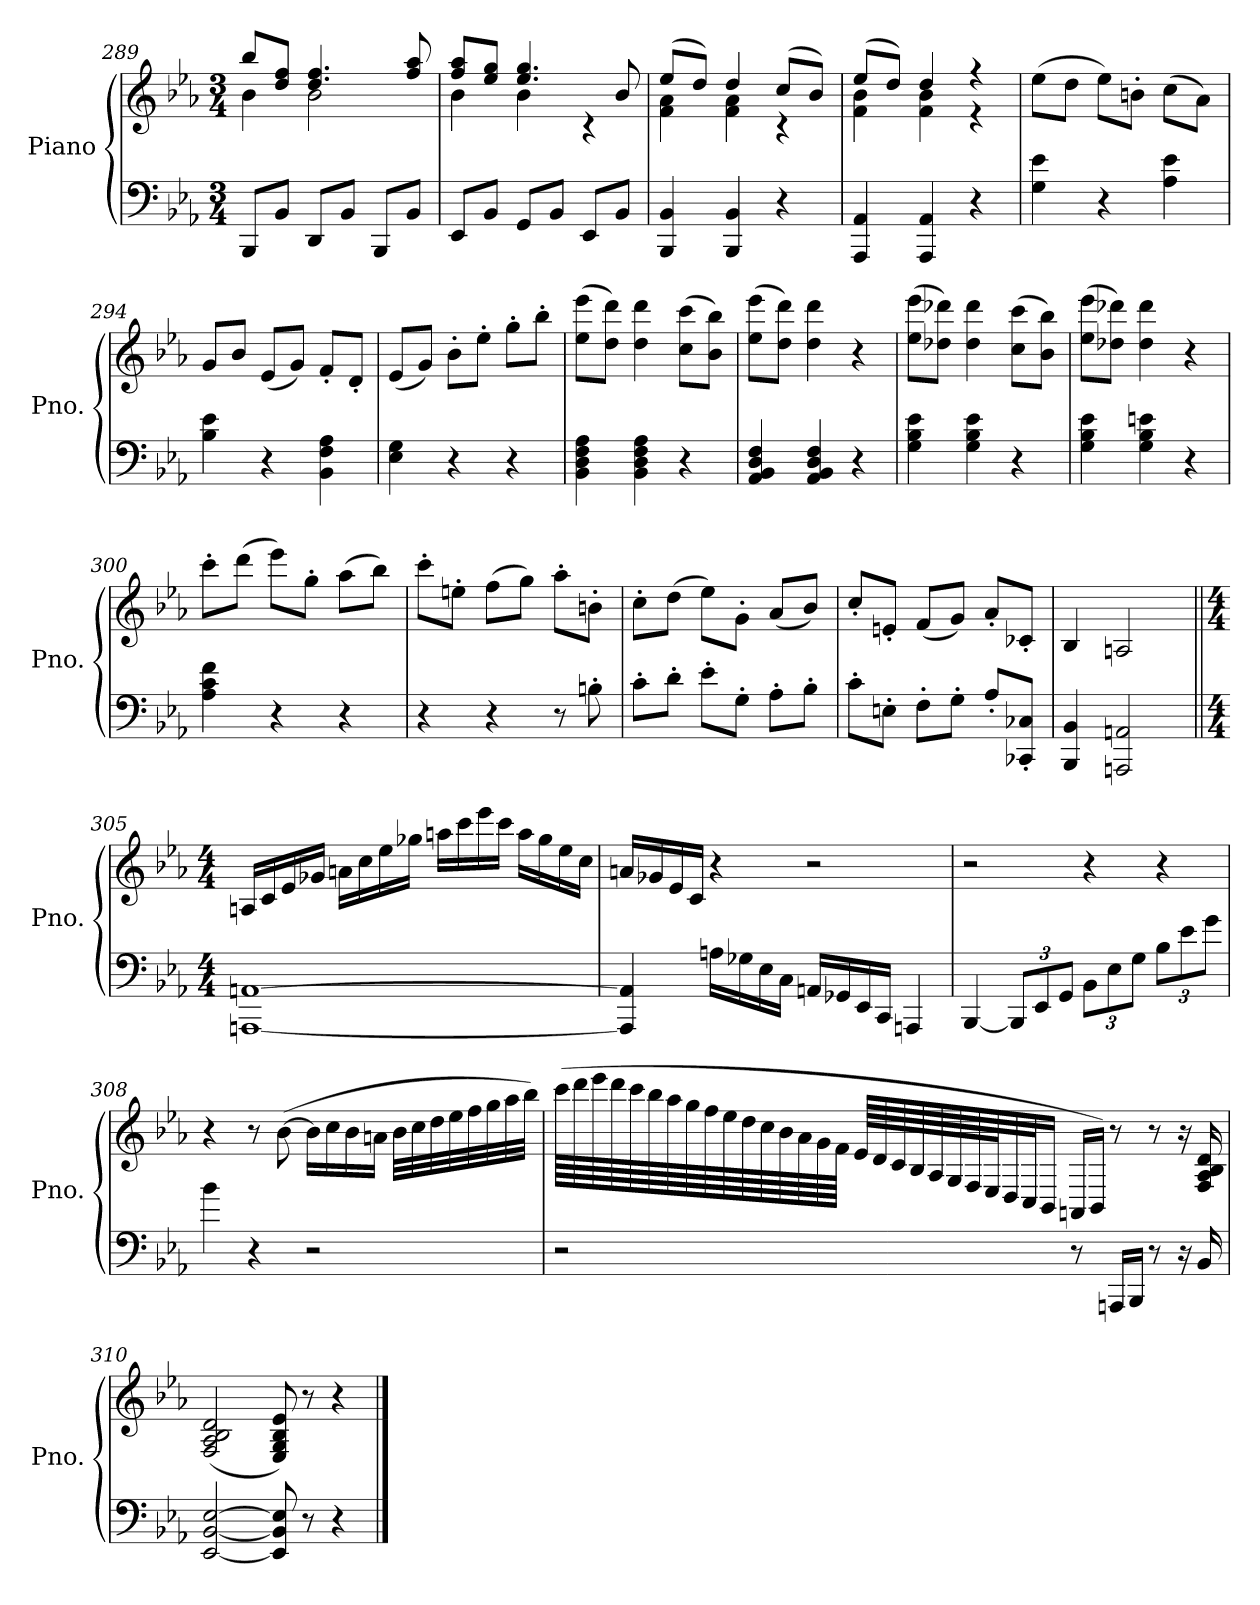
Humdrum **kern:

**kern	**kern
*part1	*part1
*staff2	*staff1
*I"Piano	*
*I'Pno.	*
*clefF4	*clefG2
*k[b-e-a-]	*k[b-e-a-]
*E-:	*E-:
*M3/4	*M3/4
=289	=289
*	*^
8BBB-/L	8bb-/L	4b-\
8BB-/J	8dd/ 8ff/J	.
8DD/L	4.dd/ 4.ff/	2b-\
8BB-/J	.	.
8BBB-/L	.	.
8BB-/J	8ff/ 8aa-/	.
=290	=290	=290
8EE-/L	8ff/ 8aa-/L	4b-\
8BB-/J	8ee-/ 8gg/J	.
8GG/L	4.ee-/ 4.gg/	4b-\
8BB-/J	.	.
8EE-/L	.	4r
8BB-/J	8b-/	.
=291	=291	=291
4BBB-/ 4BB-/	(>8ee-/L	4f\ 4a-\
.	8dd/J)	.
4BBB-/ 4BB-/	4dd/	4f\ 4a-\
4r	(>8cc/L	4r
.	8b-/J)	.
=292	=292	=292
4AAA-/ 4AA-/	(>8ee-/L	4f\ 4b-\
.	8dd/J)	.
4AAA-/ 4AA-/	4dd/	4f\ 4b-\
4r	4r	4r
*	*v	*v
=293	=293
4G\ 4e-\	(>8ee-\L
.	8dd\J
4r	8ee-\L)
.	8bn'\J
4A-\ 4e-\	(>8cc\L
.	8a-\J)
=294	=294
4B-\ 4e-\	8g/L
.	8b-/J
4r	(<8e-/L
.	8g/J)
4BB-\ 4F\ 4A-\	8f'/L
.	8d'/J
=295	=295
4E-\ 4G\	(<8e-/L
.	8g/J)
4r	8b-'\L
.	8ee-'\J
4r	8gg'\L
.	8bb-'\J
=296	=296
4BB-\ 4D\ 4F\ 4A-\	(>8ee-\ 8eee-\L
.	8dd\ 8ddd\J)
4BB-\ 4D\ 4F\ 4A-\	4dd\ 4ddd\
4r	(>8cc\ 8ccc\L
.	8b-\ 8bb-\J)
=297	=297
4AA-/ 4BB-/ 4D/ 4F/	(>8ee-\ 8eee-\L
.	8dd\ 8ddd\J)
4AA-/ 4BB-/ 4D/ 4F/	4dd\ 4ddd\
4r	4r
=298	=298
4G\ 4B-\ 4e-\	(>8ee-\ 8eee-\L
.	8dd-X\ 8ddd-X\J)
4G\ 4B-\ 4e-\	4dd-\ 4ddd-\
4r	(>8cc\ 8ccc\L
.	8b-\ 8bb-\J)
=299	=299
4G\ 4B-\ 4e-\	(>8ee-\ 8eee-\L
.	8dd-X\ 8ddd-X\J)
4G\ 4B-\ 4en\	4dd-\ 4ddd-\
4r	4r
=300	=300
4A-\ 4c\ 4f\	8ccc'\L
.	(>8ddd\J
4r	8eee-\L)
.	8gg'\J
4r	(>8aa-\L
.	8bb-\J)
=301	=301
4r	8ccc'\L
.	8een'\J
4r	(>8ff\L
.	8gg\J)
8r	8aa-'\L
8Bn'\	8bn'\J
=302	=302
8c'\L	8cc'\L
8d'\J	(>8dd\J
8e-'\L	8ee-\L)
8G'\J	8g'\J
8A-'\L	(<8a-/L
8B-'\J	8b-/J)
=303	=303
8c'\L	8cc'/L
8En'\J	8en'/J
8F'\L	(<8f/L
8G'\J	8g/J)
8A-'/L	8a-'/L
8CC-X/' 8C-X/'J	8c-X'/J
=304	=304
4BBB-/ 4BB-/	4B-/
2AAAn/ 2AAn/	2An/
=305||	=305||
*M4/4	*M4/4
[1AAAn [1AAn	16An/LL
.	16c/
.	16e-/
.	16g-X/JJ
.	16an\LL
.	16cc\
.	16ee-\
.	16gg-X\JJ
.	16aan\LL
.	16ccc\
.	16eee-\
.	16ccc\JJ
.	16aa\LL
.	16gg-\
.	16ee-\
.	16cc\JJ
=306	=306
4AAA/] 4AA/]	16an/LL
.	16g-X/
.	16e-/
.	16c/JJ
16An\LL	4r
16G-X\	.
16E-\	.
16C\JJ	.
16AAn/LL	2r
16GG-X/	.
16EE-/	.
16CC/JJ	.
4AAAn/	.
=307	=307
[4BBB-/	2r
*Xbrackettup	*
12BBB-/L]	.
12EE-/	.
12GG/J	.
12BB-\L	4r
12E-\	.
12G\J	.
12B-\L	4r
12e-\	.
12g\J	.
=308	=308
4b-\	4r
4r	8r
.	(>[8b-\
2r	16b-\LL]
.	16cc\
.	16b-\
.	16an\JJ
.	32b-\LLL
.	32cc\
.	32dd\
.	32ee-\
.	32ff\
.	32gg\
.	32aa-\
.	32bb-\JJJ)
=309	=309
2r	(>64ccc\LLLL
.	64ddd\
.	64eee-\
.	64ddd\
.	64ccc\
.	64bb-\
.	64aa-\
.	64gg\
.	64ff\
.	64ee-\
.	64dd\
.	64cc\
.	64b-\
.	64a-\
.	64g\
.	64f\JJJJ
.	64e-/LLLL
.	64d/
.	64c/
.	64B-/
.	64A-/
.	64G/
.	64F/
.	64E-/J
.	32D/
.	32C/J
.	16BB-/JJ
8r	16AAn/LL
.	16BB-/JJ)
16AAAn/LL	8r
16BBB-/JJ	.
8r	8r
16r	16r
16BB-/	16F/ 16A-/ 16B-/ 16d/
=310	=310
[2EE-/ [2BB-/ [2E-/	(<2F/ 2A-/ 2B-/ 2d/
8EE-/] 8BB-/] 8E-/]	8E-/ 8G/ 8B-/ 8e-/)
8r	8r
4r	4r
==	==
*-	*-
